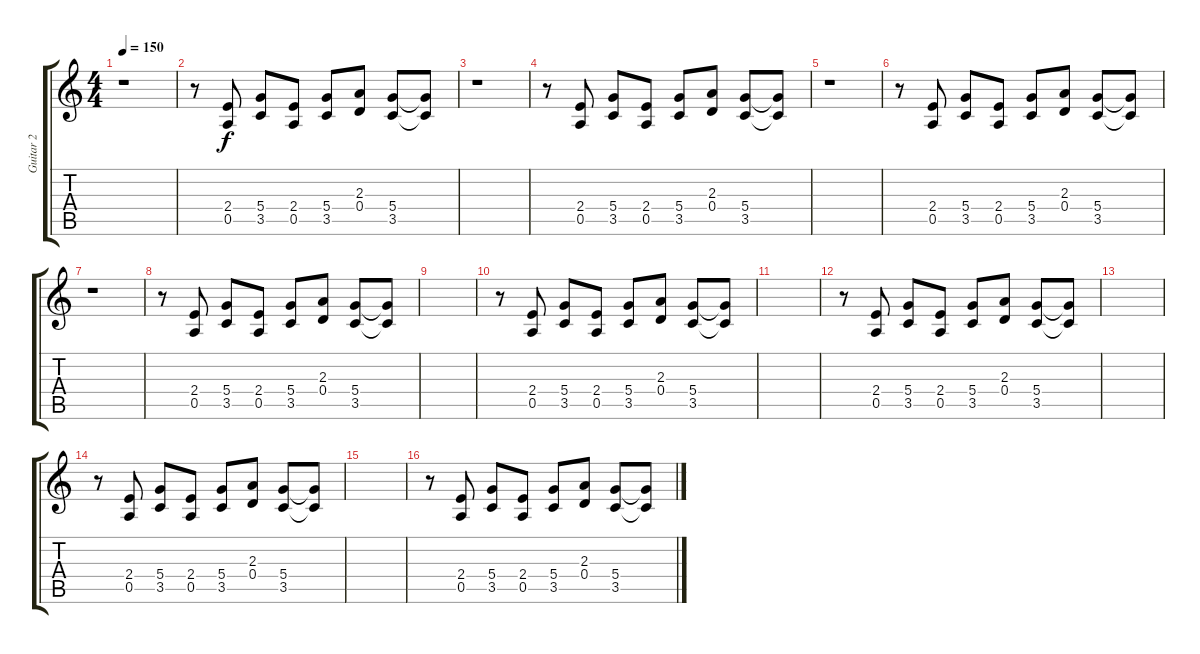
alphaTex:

\track ("Guitar 2" "Guitar 2") {instrument distortionguitar}
\staff {score tabs}
\tuning (E4 B3 G3 D3 A2 E2) {hide}
\ts (4 4)
\tempo 150
\clef g2
\ks c
r.1{dy f instrument distortionguitar} |
r.8 (2.4 0.5).8 (5.4 3.5).8 (2.4 0.5).8 (5.4 3.5).8 (2.3 0.4).8 (5.4 3.5).8 (5.4{t} 3.5{t}).8 |
r.1 |
r.8 (2.4 0.5).8 (5.4 3.5).8 (2.4 0.5).8 (5.4 3.5).8 (2.3 0.4).8 (5.4 3.5).8 (5.4{t} 3.5{t}).8 |
r.1 |
r.8 (2.4 0.5).8 (5.4 3.5).8 (2.4 0.5).8 (5.4 3.5).8 (2.3 0.4).8 (5.4 3.5).8 (5.4{t} 3.5{t}).8 |
r.1 |
r.8 (2.4 0.5).8 (5.4 3.5).8 (2.4 0.5).8 (5.4 3.5).8 (2.3 0.4).8 (5.4 3.5).8 (5.4{t} 3.5{t}).8 |
|
r.8 (2.4 0.5).8 (5.4 3.5).8 (2.4 0.5).8 (5.4 3.5).8 (2.3 0.4).8 (5.4 3.5).8 (5.4{t} 3.5{t}).8 |
|
r.8 (2.4 0.5).8 (5.4 3.5).8 (2.4 0.5).8 (5.4 3.5).8 (2.3 0.4).8 (5.4 3.5).8 (5.4{t} 3.5{t}).8 |
|
r.8 (2.4 0.5).8 (5.4 3.5).8 (2.4 0.5).8 (5.4 3.5).8 (2.3 0.4).8 (5.4 3.5).8 (5.4{t} 3.5{t}).8 |
|
r.8 (2.4 0.5).8 (5.4 3.5).8 (2.4 0.5).8 (5.4 3.5).8 (2.3 0.4).8 (5.4 3.5).8 (5.4{t} 3.5{t}).8
